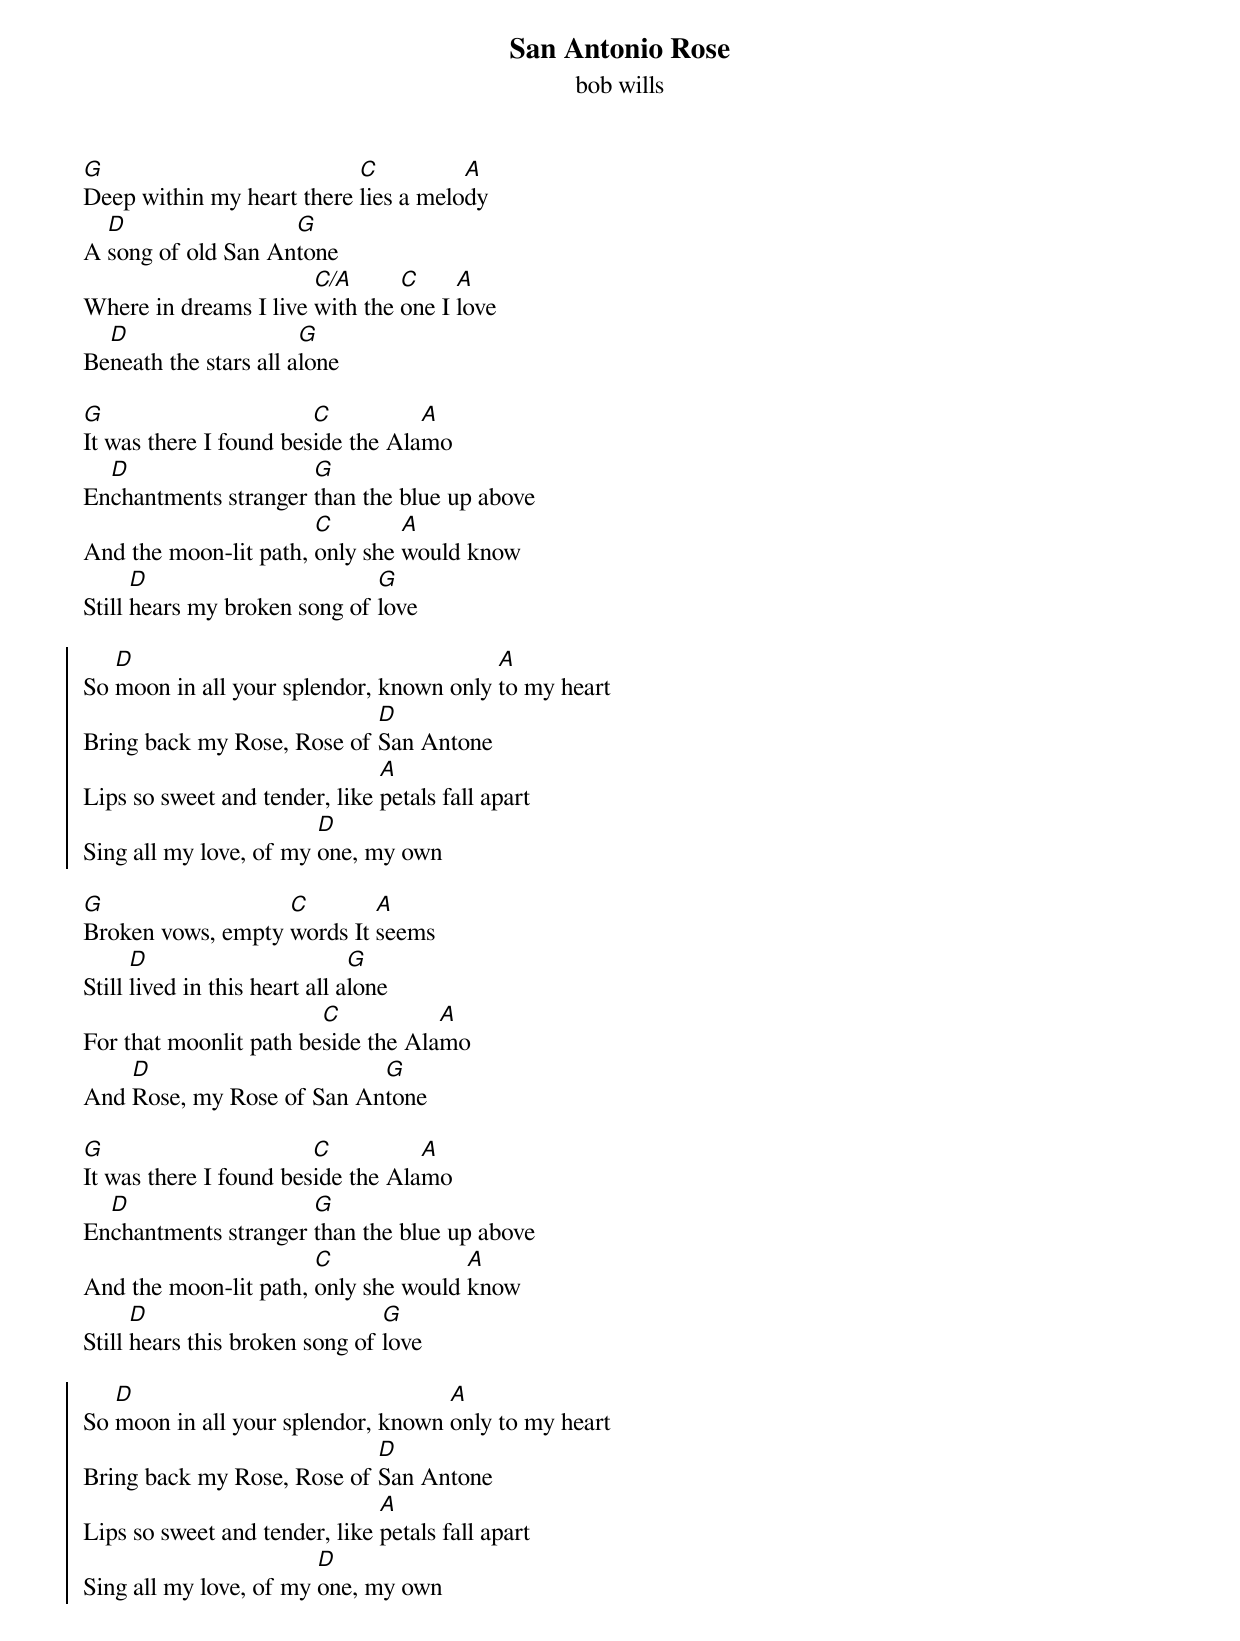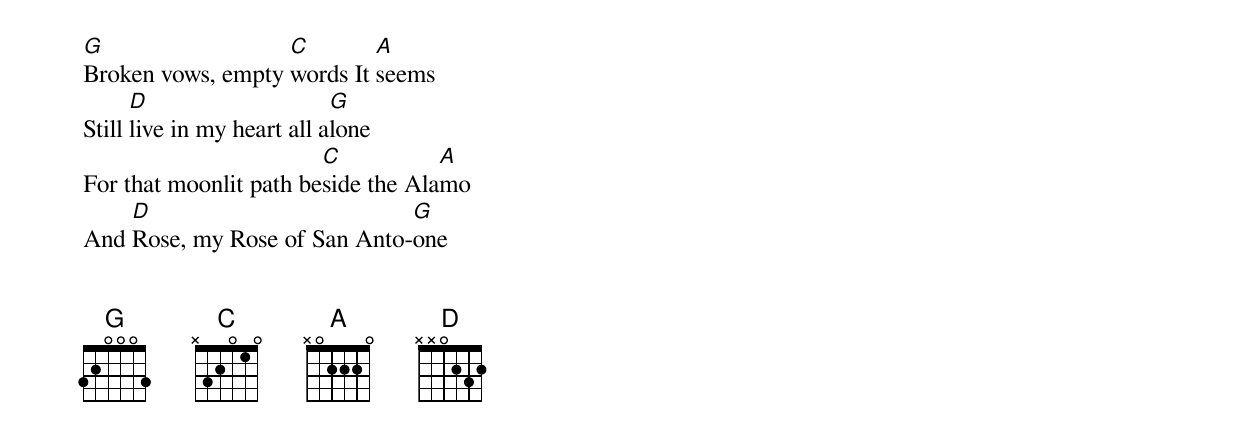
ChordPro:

{title: San Antonio Rose}
{subtitle: bob wills}
[G]Deep within my heart there [C]lies a melo[A]dy
A [D]song of old San An[G]tone
Where in dreams I live [C/A]with the [C]one I [A]love
Be[D]neath the stars all a[G]lone

[G]It was there I found bes[C]ide the Ala[A]mo
En[D]chantments stranger [G]than the blue up above
And the moon-lit path, [C]only she [A]would know
Still [D]hears my broken song of [G]love

{soc}
So [D]moon in all your splendor, known only [A]to my heart
Bring back my Rose, Rose of [D]San Antone
Lips so sweet and tender, like [A]petals fall apart
Sing all my love, of my [D]one, my own
{eoc}

[G]Broken vows, empty [C]words It [A]seems
Still [D]lived in this heart all a[G]lone
For that moonlit path be[C]side the Ala[A]mo
And [D]Rose, my Rose of San An[G]tone

[G]It was there I found bes[C]ide the Ala[A]mo
En[D]chantments stranger [G]than the blue up above
And the moon-lit path, [C]only she would [A]know
Still [D]hears this broken song of [G]love

{soc}
So [D]moon in all your splendor, known [A]only to my heart
Bring back my Rose, Rose of [D]San Antone
Lips so sweet and tender, like [A]petals fall apart
Sing all my love, of my [D]one, my own
{eoc}

[G]Broken vows, empty [C]words It [A]seems
Still [D]live in my heart all a[G]lone
For that moonlit path be[C]side the Ala[A]mo
And [D]Rose, my Rose of San Anto-[G]one


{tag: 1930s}
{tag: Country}
